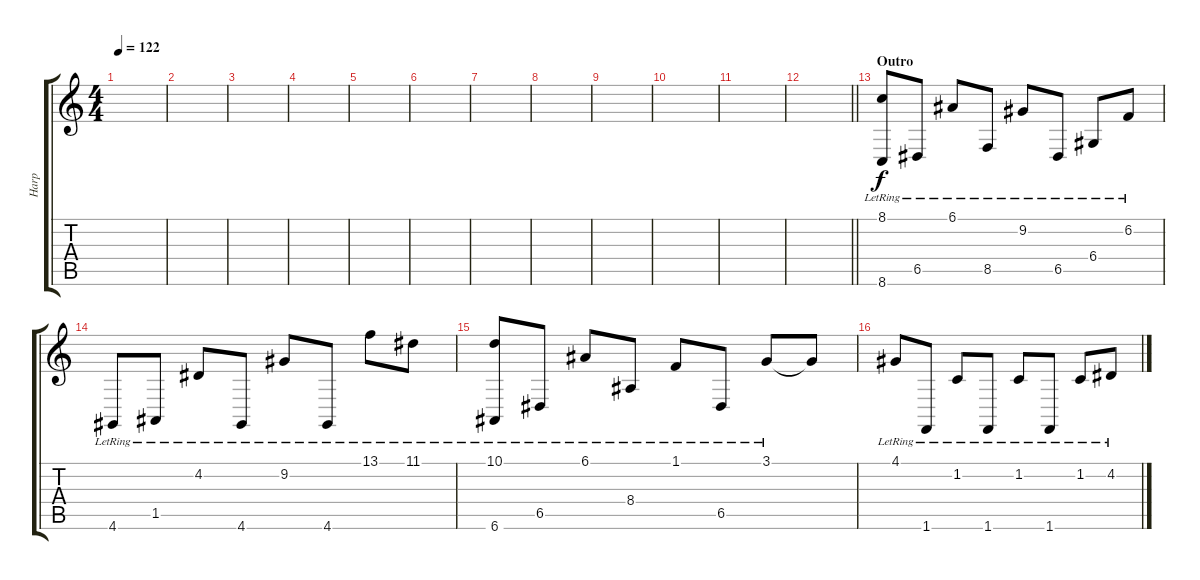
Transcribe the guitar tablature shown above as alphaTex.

\track ("Harp" "Harp") {instrument orchestralharp}
\staff {score tabs}
\tuning (E4 B3 G3 D3 A2 E2) {hide}
\ts (4 4)
\tempo 122
\clef g2
\ks c
|
|
|
|
|
|
|
|
|
|
|
\barLineRight lightlight
|
\section ("" "Outro")
(8.1{lr} 8.6{lr}).8 6.5{lr}.8 6.1{lr}.8 8.5{lr}.8 9.2{lr}.8 6.5{lr}.8 6.4{lr}.8 6.2{lr}.8 |
4.6{lr}.8 1.5{lr}.8 4.2{lr}.8 4.6{lr}.8 9.2{lr}.8 4.6{lr}.8 13.1{lr}.8 11.1{lr}.8 |
(10.1{lr} 6.6{lr}).8 6.5{lr}.8 6.1{lr}.8 8.4{lr}.8 1.1{lr}.8 6.5{lr}.8 3.1{lr}.8 3.1{t}.8 |
4.1{lr}.8 1.6{lr}.8 1.2{lr}.8 1.6{lr}.8 1.2{lr}.8 1.6{lr}.8 1.2{lr}.8 4.2{lr}.8
